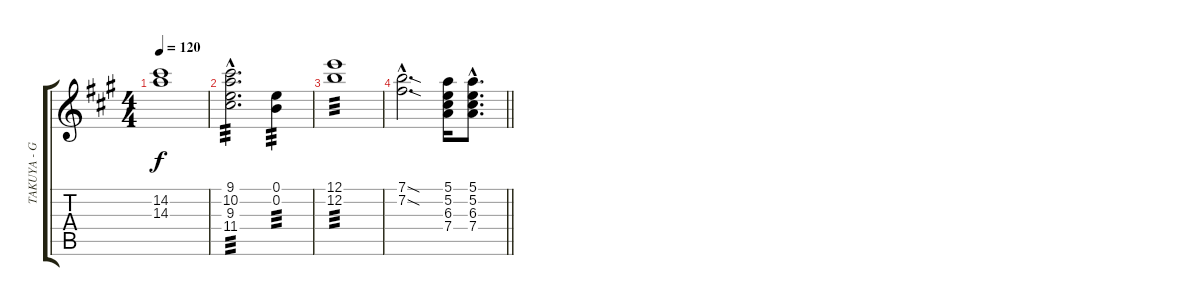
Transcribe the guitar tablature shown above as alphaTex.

\track ("TAKUYA - Guitar 1" "TAKUYA - G") {instrument distortionguitar}
\staff {score tabs}
\tuning (E4 B3 G3 D3 A2 E2) {hide}
\ts (4 4)
\tempo 120
\clef g2
\ks a
(14.2 14.3).1{dy f} |
(9.1{hac} 10.2{hac} 9.3{hac} 11.4{hac}).2{d tp 3} (0.1 0.2).4{tp 3} |
(12.1 12.2).1{tp 3} |
\barLineRight lightlight
(7.1{sod hac} 7.2{sod hac}).2{d} (5.1 5.2 6.3 7.4).16 (5.1{hac} 5.2{hac} 6.3{hac} 7.4{hac}).8{d}
